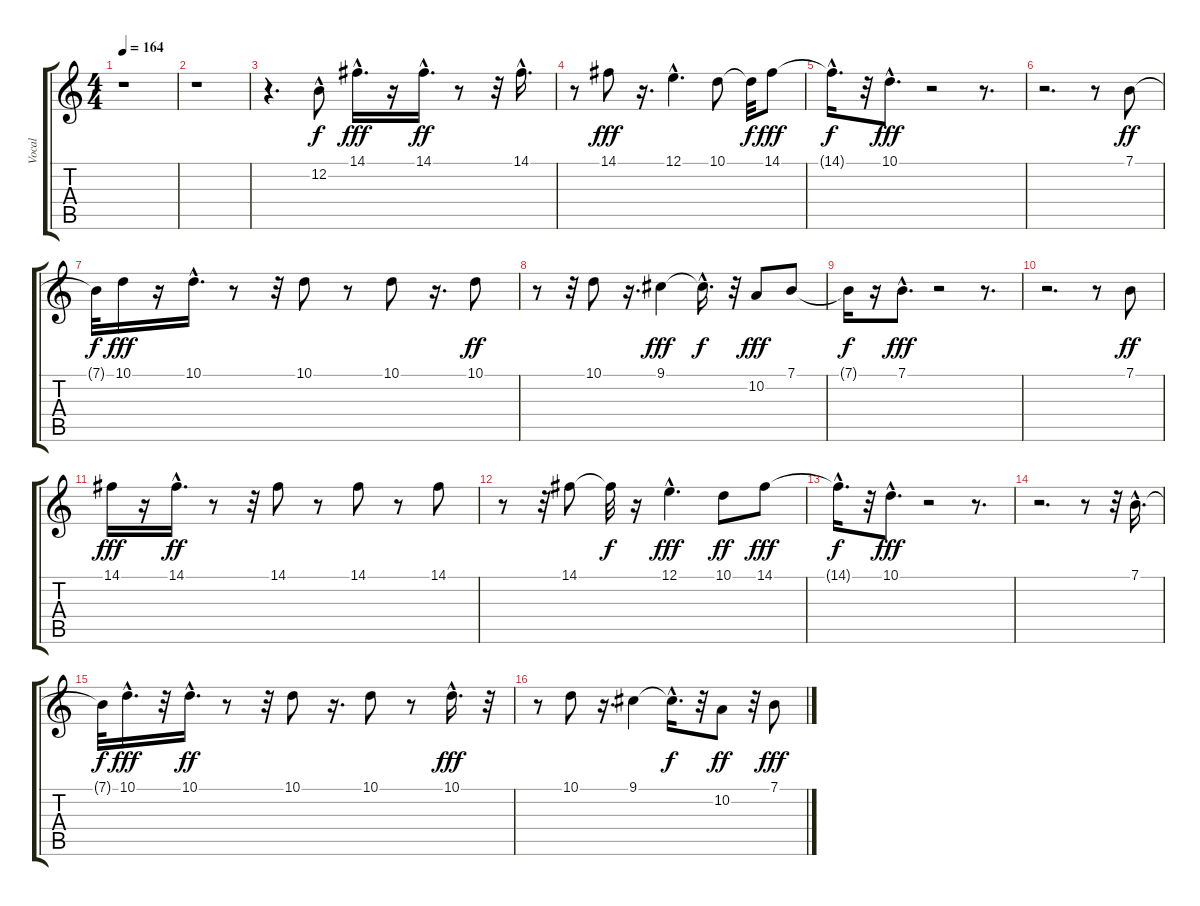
\track ("Vocal" "Vocal") {instrument tangoaccordion}
\staff {score tabs}
\tuning (E4 B3 G3 D3 A2 E2) {hide}
\ts (4 4)
\tempo 164
\clef g2
\ks c
r.1{dy f} |
r.1 |
r.4{d} 12.2{hac}.8 14.1{hac}.16{d dy fff} r.16 14.1{hac}.16{d dy ff} r.8 r.32 14.1{hac}.16{d} |
r.8 14.1.8{dy fff} r.16{d} 12.1{hac}.4{d} 10.1.8 10.1{t}.32{dy f} 14.1.8{dy fff} |
14.1{hac t}.16{d dy f} r.32 10.1{hac}.8{d dy fff} r.2 r.8{d} |
r.2{d} r.8 7.1.8{dy ff} |
7.1{t}.32{dy f} 10.1.16{dy fff} r.16 10.1{hac}.16{d} r.8 r.32 10.1.8 r.8 10.1.8 r.16{d} 10.1.8{dy ff} |
r.8 r.32 10.1.8 r.16{d} 9.1.4{dy fff} 9.1{hac t}.16{d dy f} r.32 10.2.8{dy fff} 7.1.8 |
7.1{t}.16{dy f} r.16 7.1{hac}.8{d dy fff} r.2 r.8{d} |
r.2{d} r.8 7.1.8{dy ff} |
14.1.16{dy fff} r.16 14.1{hac}.16{d dy ff} r.8 r.32 14.1.8 r.8 14.1.8 r.8 14.1.8 |
r.8 r.32 14.1.8 14.1{t}.32{dy f} r.16 12.1{hac}.4{d dy fff} 10.1.8{dy ff} 14.1.8{dy fff} |
14.1{hac t}.16{d dy f} r.32 10.1{hac}.8{d dy fff} r.2 r.8{d} |
r.2{d} r.8 r.32 7.1{hac}.16{d} |
7.1{t}.32{dy f} 10.1{hac}.16{d dy fff} r.32 10.1{hac}.16{d dy ff} r.8 r.32 10.1.8 r.16{d} 10.1.8 r.8 10.1{hac}.16{d dy fff} r.32 |
r.8 10.1.8 r.16{d} 9.1.4 9.1{hac t}.16{d dy f} r.32 10.2.8{dy ff} r.32 7.1.8{dy fff}
